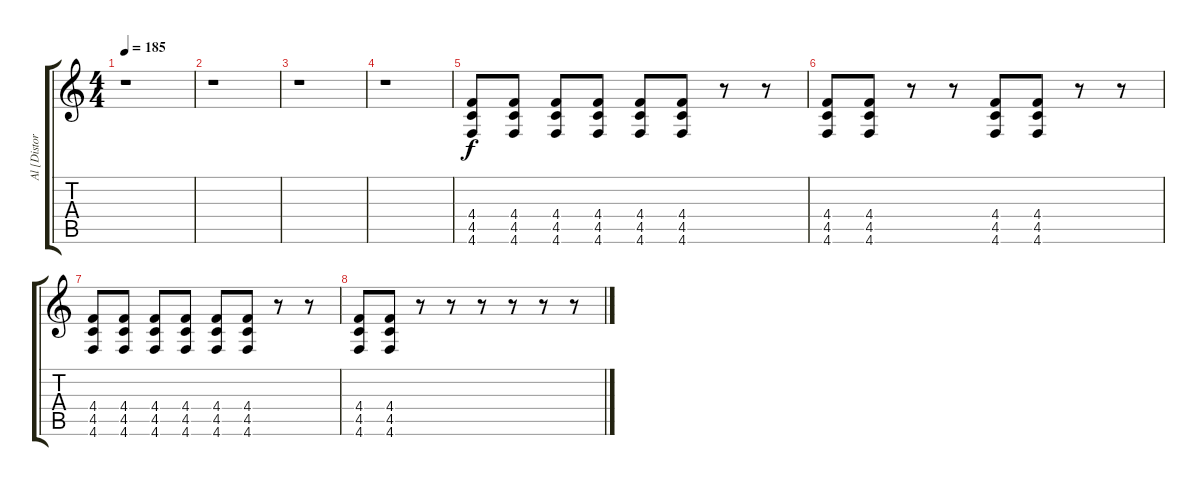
\track ("Al [Distortion]" "Al [Distor") {instrument distortionguitar}
\staff {score tabs}
\tuning (F4 C4 Ab3 Db3 Ab2 Db2) {hide}
\ts (4 4)
\tempo 185
\clef g2
\ks c
r.1{dy f} |
r.1 |
r.1 |
r.1 |
(4.4 4.5 4.6).8 (4.4 4.5 4.6).8 (4.4 4.5 4.6).8 (4.4 4.5 4.6).8 (4.4 4.5 4.6).8 (4.4 4.5 4.6).8 r.8 r.8 |
(4.4 4.5 4.6).8 (4.4 4.5 4.6).8 r.8 r.8 (4.4 4.5 4.6).8 (4.4 4.5 4.6).8 r.8 r.8 |
(4.4 4.5 4.6).8 (4.4 4.5 4.6).8 (4.4 4.5 4.6).8 (4.4 4.5 4.6).8 (4.4 4.5 4.6).8 (4.4 4.5 4.6).8 r.8 r.8 |
(4.4 4.5 4.6).8 (4.4 4.5 4.6).8 r.8 r.8 r.8 r.8 r.8 r.8
